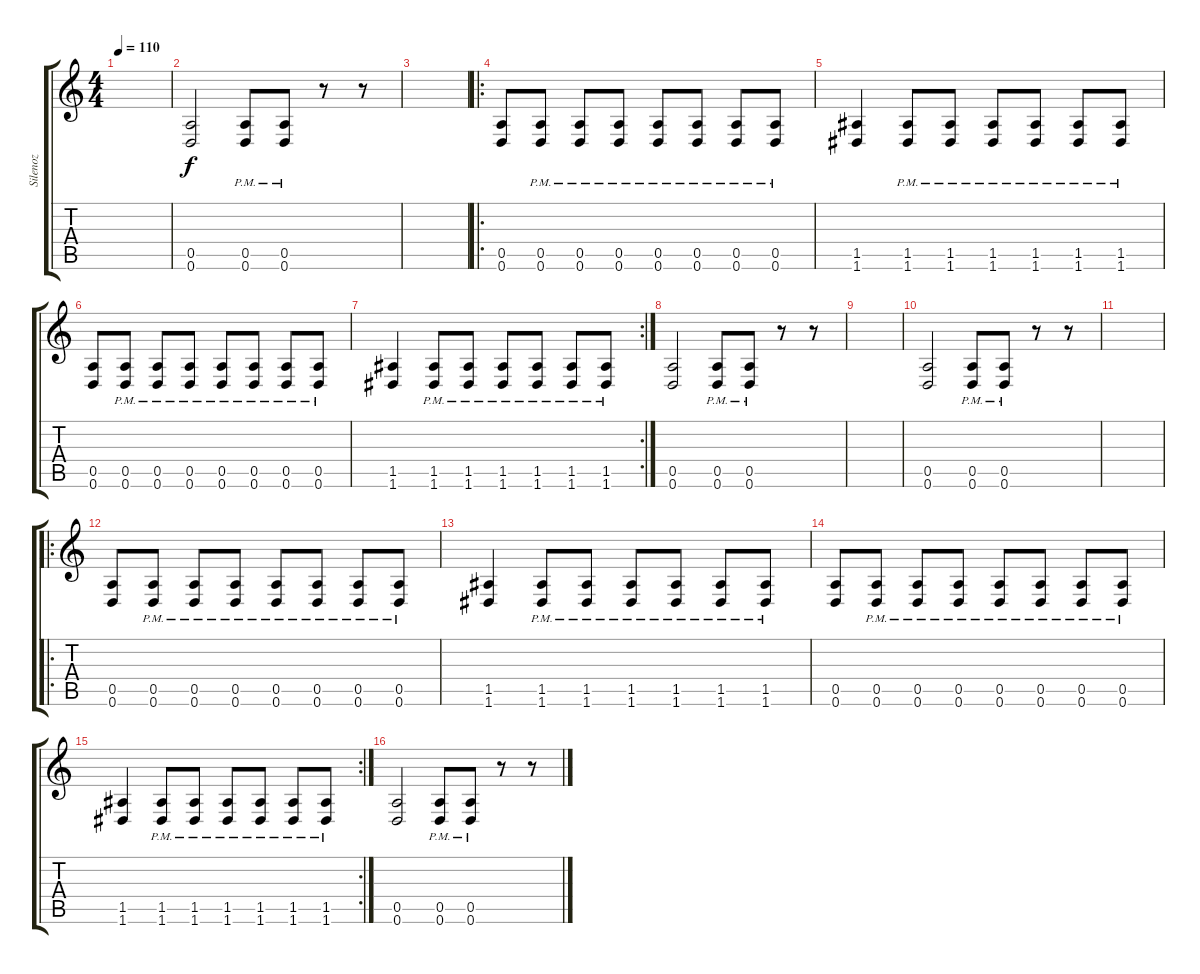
\track ("Silenoz" "Silenoz") {instrument distortionguitar}
\staff {score tabs}
\tuning (E4 B3 G3 D3 A2 D2) {hide}
\ts (4 4)
\tempo 110
\clef g2
\ks c
|
(0.5 0.6).2 (0.5{pm} 0.6{pm}).8 (0.5{pm} 0.6{pm}).8 r.8 r.8 |
|
\ro
(0.5 0.6).8 (0.5{pm} 0.6{pm}).8 (0.5{pm} 0.6{pm}).8 (0.5{pm} 0.6{pm}).8 (0.5{pm} 0.6{pm}).8 (0.5{pm} 0.6{pm}).8 (0.5{pm} 0.6{pm}).8 (0.5{pm} 0.6{pm}).8 |
(1.5 1.6).4 (1.5{pm} 1.6{pm}).8 (1.5{pm} 1.6{pm}).8 (1.5{pm} 1.6{pm}).8 (1.5{pm} 1.6{pm}).8 (1.5{pm} 1.6{pm}).8 (1.5{pm} 1.6{pm}).8 |
(0.5 0.6).8 (0.5{pm} 0.6{pm}).8 (0.5{pm} 0.6{pm}).8 (0.5{pm} 0.6{pm}).8 (0.5{pm} 0.6{pm}).8 (0.5{pm} 0.6{pm}).8 (0.5{pm} 0.6{pm}).8 (0.5{pm} 0.6{pm}).8 |
\rc 2
(1.5 1.6).4 (1.5{pm} 1.6{pm}).8 (1.5{pm} 1.6{pm}).8 (1.5{pm} 1.6{pm}).8 (1.5{pm} 1.6{pm}).8 (1.5{pm} 1.6{pm}).8 (1.5{pm} 1.6{pm}).8 |
(0.5 0.6).2 (0.5{pm} 0.6{pm}).8 (0.5{pm} 0.6{pm}).8 r.8 r.8 |
|
(0.5 0.6).2 (0.5{pm} 0.6{pm}).8 (0.5{pm} 0.6{pm}).8 r.8 r.8 |
|
\ro
(0.5 0.6).8 (0.5{pm} 0.6{pm}).8 (0.5{pm} 0.6{pm}).8 (0.5{pm} 0.6{pm}).8 (0.5{pm} 0.6{pm}).8 (0.5{pm} 0.6{pm}).8 (0.5{pm} 0.6{pm}).8 (0.5{pm} 0.6{pm}).8 |
(1.5 1.6).4 (1.5{pm} 1.6{pm}).8 (1.5{pm} 1.6{pm}).8 (1.5{pm} 1.6{pm}).8 (1.5{pm} 1.6{pm}).8 (1.5{pm} 1.6{pm}).8 (1.5{pm} 1.6{pm}).8 |
(0.5 0.6).8 (0.5{pm} 0.6{pm}).8 (0.5{pm} 0.6{pm}).8 (0.5{pm} 0.6{pm}).8 (0.5{pm} 0.6{pm}).8 (0.5{pm} 0.6{pm}).8 (0.5{pm} 0.6{pm}).8 (0.5{pm} 0.6{pm}).8 |
\rc 2
(1.5 1.6).4 (1.5{pm} 1.6{pm}).8 (1.5{pm} 1.6{pm}).8 (1.5{pm} 1.6{pm}).8 (1.5{pm} 1.6{pm}).8 (1.5{pm} 1.6{pm}).8 (1.5{pm} 1.6{pm}).8 |
(0.5 0.6).2 (0.5{pm} 0.6{pm}).8 (0.5{pm} 0.6{pm}).8 r.8 r.8
